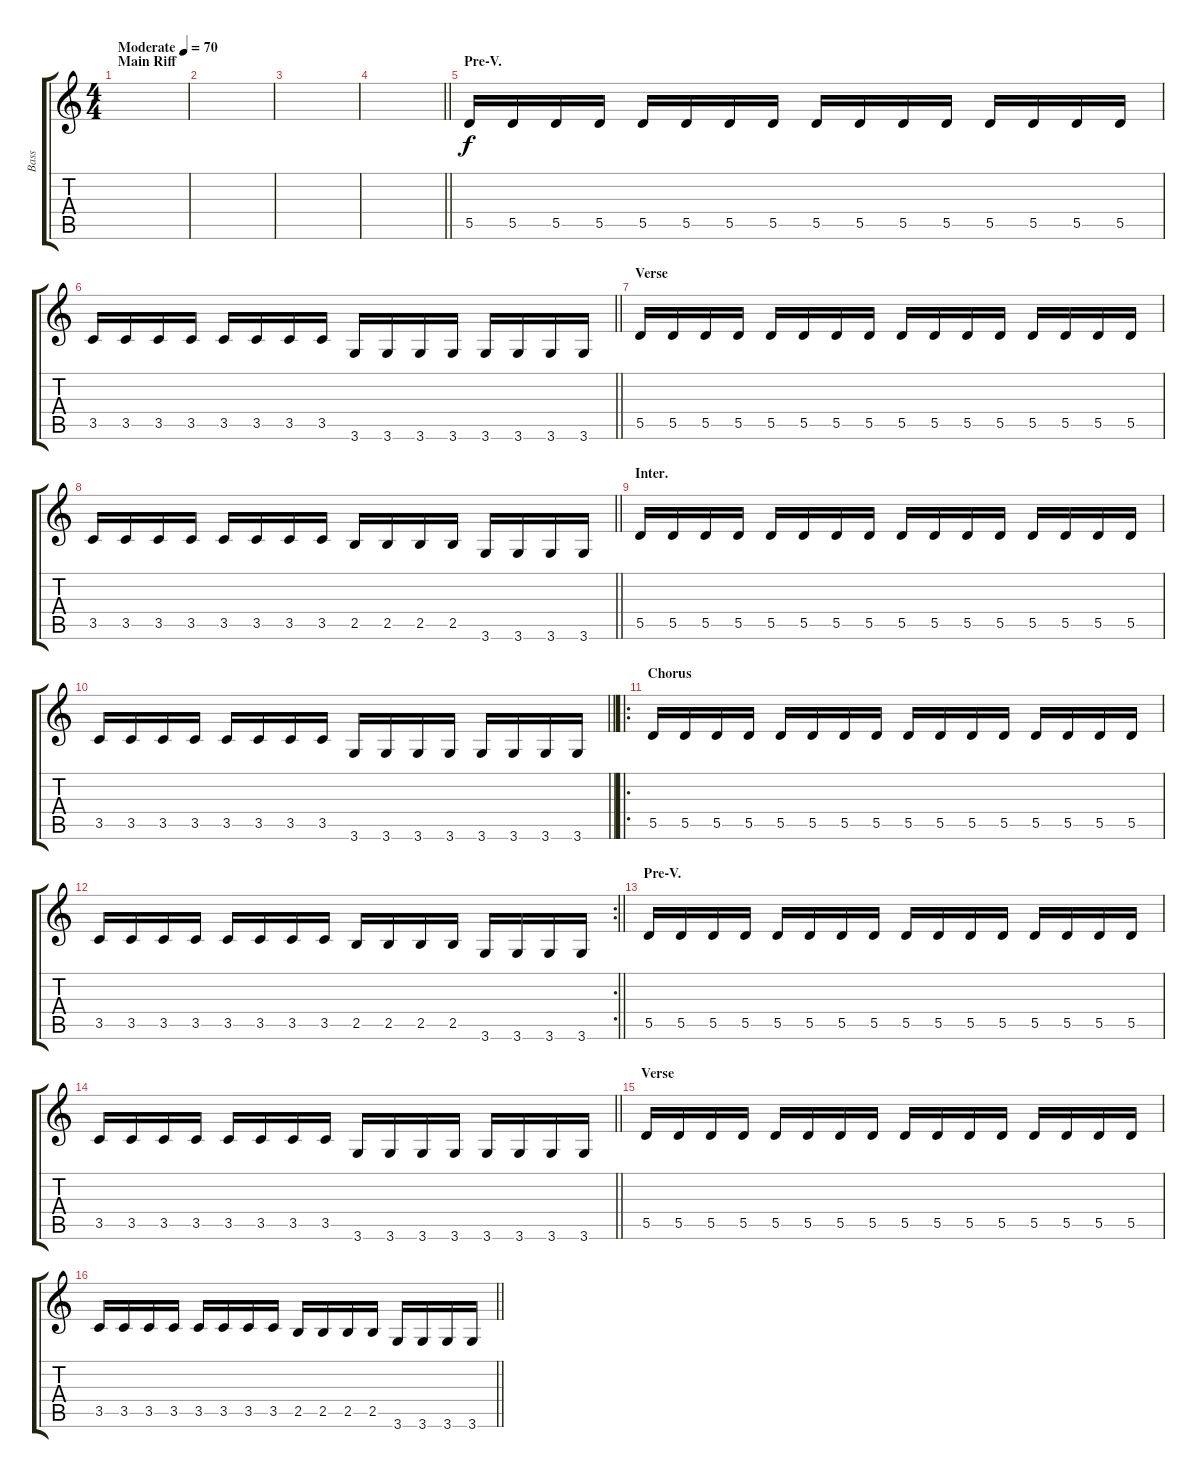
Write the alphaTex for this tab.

\track ("Bass" "Bass") {instrument electricbasspick}
\staff {score tabs}
\tuning (E4 B3 G3 D3 A2 E2) {hide}
\ts (4 4)
\section ("" "Main Riff")
\tempo (70 "Moderate")
\clef g2
\ks c
|
|
|
\barLineRight lightlight
|
\section ("" "Pre-V.")
5.5.16 5.5.16 5.5.16 5.5.16 5.5.16 5.5.16 5.5.16 5.5.16 5.5.16 5.5.16 5.5.16 5.5.16 5.5.16 5.5.16 5.5.16 5.5.16 |
\barLineRight lightlight
3.5.16 3.5.16 3.5.16 3.5.16 3.5.16 3.5.16 3.5.16 3.5.16 3.6.16 3.6.16 3.6.16 3.6.16 3.6.16 3.6.16 3.6.16 3.6.16 |
\section ("" "Verse")
5.5.16 5.5.16 5.5.16 5.5.16 5.5.16 5.5.16 5.5.16 5.5.16 5.5.16 5.5.16 5.5.16 5.5.16 5.5.16 5.5.16 5.5.16 5.5.16 |
\barLineRight lightlight
3.5.16 3.5.16 3.5.16 3.5.16 3.5.16 3.5.16 3.5.16 3.5.16 2.5.16 2.5.16 2.5.16 2.5.16 3.6.16 3.6.16 3.6.16 3.6.16 |
\section ("" "Inter.")
5.5.16 5.5.16 5.5.16 5.5.16 5.5.16 5.5.16 5.5.16 5.5.16 5.5.16 5.5.16 5.5.16 5.5.16 5.5.16 5.5.16 5.5.16 5.5.16 |
\barLineRight lightlight
3.5.16 3.5.16 3.5.16 3.5.16 3.5.16 3.5.16 3.5.16 3.5.16 3.6.16 3.6.16 3.6.16 3.6.16 3.6.16 3.6.16 3.6.16 3.6.16 |
\ro
\section ("" "Chorus")
5.5.16 5.5.16 5.5.16 5.5.16 5.5.16 5.5.16 5.5.16 5.5.16 5.5.16 5.5.16 5.5.16 5.5.16 5.5.16 5.5.16 5.5.16 5.5.16 |
\rc 2
\barLineRight lightlight
3.5.16 3.5.16 3.5.16 3.5.16 3.5.16 3.5.16 3.5.16 3.5.16 2.5.16 2.5.16 2.5.16 2.5.16 3.6.16 3.6.16 3.6.16 3.6.16 |
\section ("" "Pre-V.")
5.5.16 5.5.16 5.5.16 5.5.16 5.5.16 5.5.16 5.5.16 5.5.16 5.5.16 5.5.16 5.5.16 5.5.16 5.5.16 5.5.16 5.5.16 5.5.16 |
\barLineRight lightlight
3.5.16 3.5.16 3.5.16 3.5.16 3.5.16 3.5.16 3.5.16 3.5.16 3.6.16 3.6.16 3.6.16 3.6.16 3.6.16 3.6.16 3.6.16 3.6.16 |
\section ("" "Verse")
5.5.16 5.5.16 5.5.16 5.5.16 5.5.16 5.5.16 5.5.16 5.5.16 5.5.16 5.5.16 5.5.16 5.5.16 5.5.16 5.5.16 5.5.16 5.5.16 |
\barLineRight lightlight
3.5.16 3.5.16 3.5.16 3.5.16 3.5.16 3.5.16 3.5.16 3.5.16 2.5.16 2.5.16 2.5.16 2.5.16 3.6.16 3.6.16 3.6.16 3.6.16
